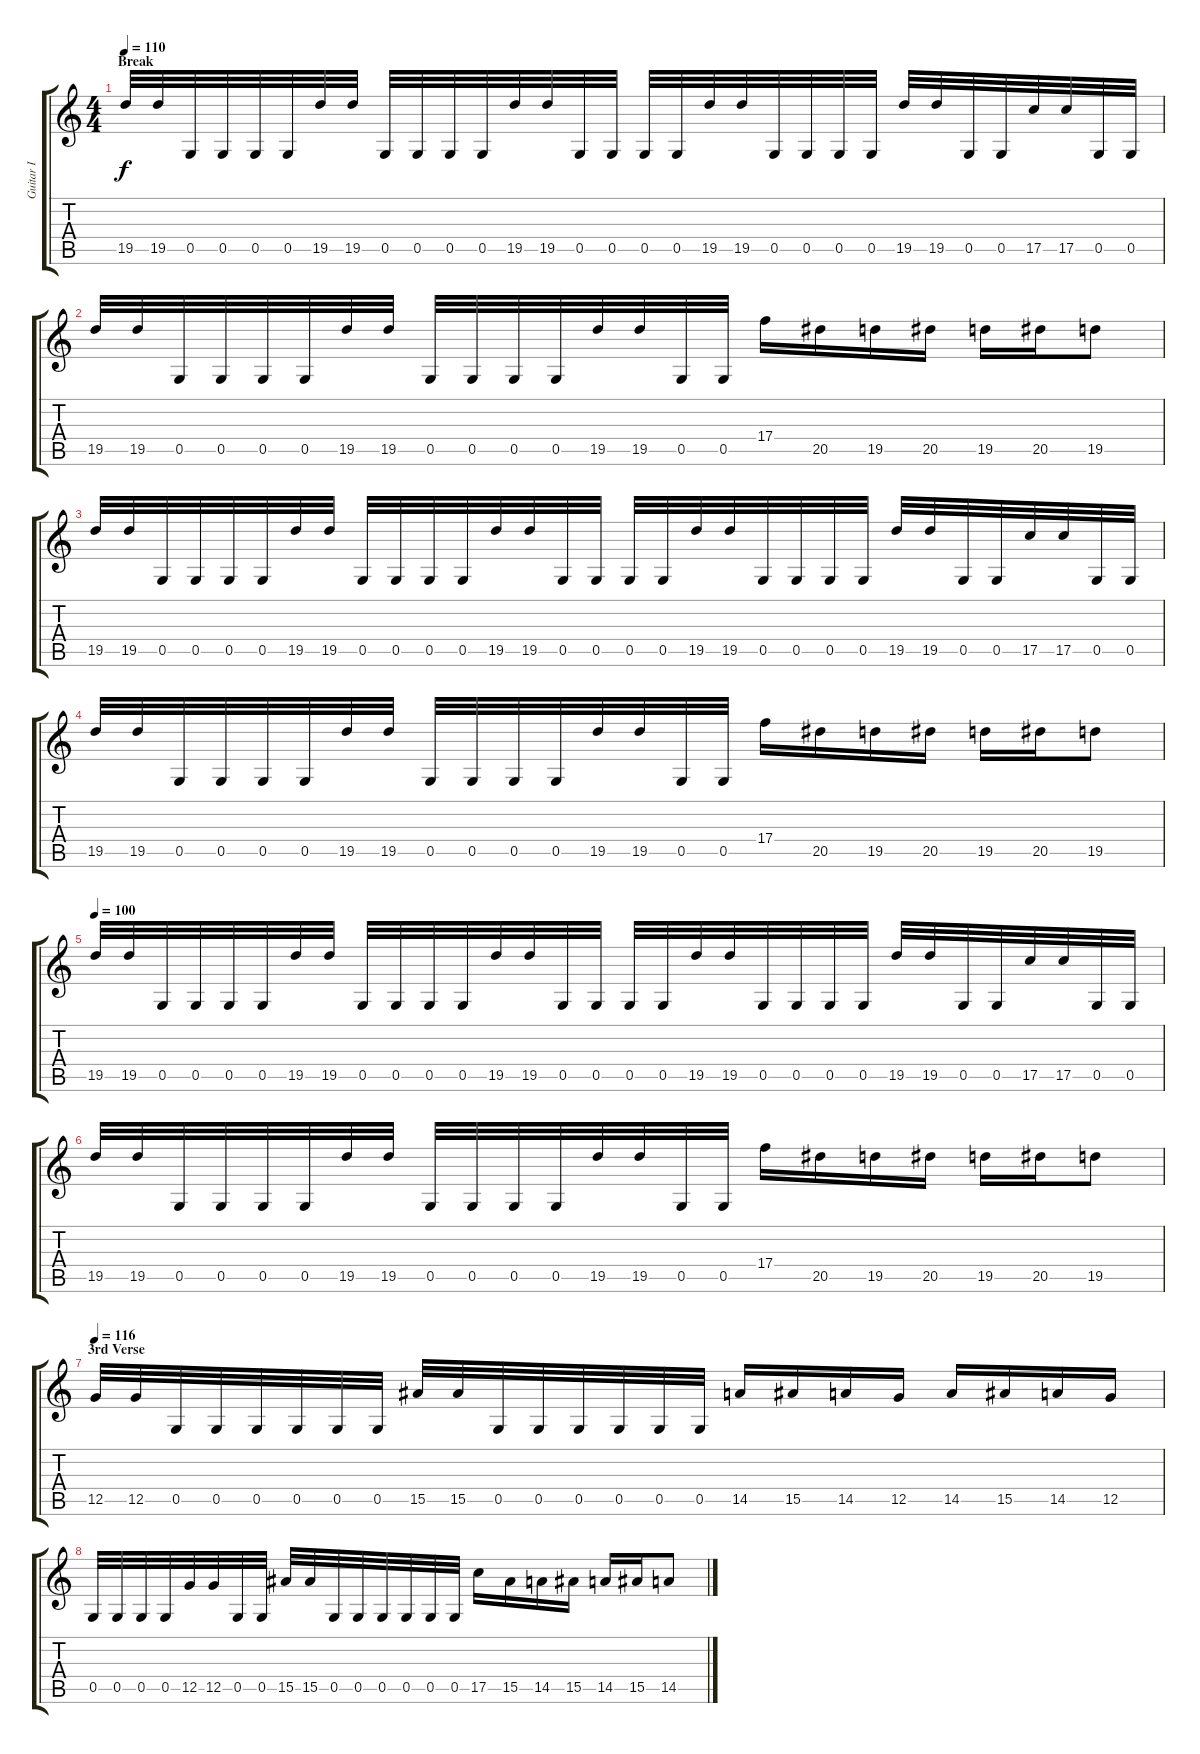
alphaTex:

\track ("Guitar I" "Guitar I") {instrument distortionguitar}
\staff {score tabs}
\tuning (D4 A3 F3 C3 G2 D2) {hide}
\ts (4 4)
\section ("" "Break")
\tempo 110
\clef g2
\ks c
19.5.32{dy f} 19.5.32 0.5.32 0.5.32 0.5.32 0.5.32 19.5.32 19.5.32 0.5.32 0.5.32 0.5.32 0.5.32 19.5.32 19.5.32 0.5.32 0.5.32 0.5.32 0.5.32 19.5.32 19.5.32 0.5.32 0.5.32 0.5.32 0.5.32 19.5.32 19.5.32 0.5.32 0.5.32 17.5.32 17.5.32 0.5.32 0.5.32 |
19.5.32 19.5.32 0.5.32 0.5.32 0.5.32 0.5.32 19.5.32 19.5.32 0.5.32 0.5.32 0.5.32 0.5.32 19.5.32 19.5.32 0.5.32 0.5.32 17.4.16 20.5.16 19.5.16 20.5.16 19.5.16 20.5.16 19.5.8 |
19.5.32 19.5.32 0.5.32 0.5.32 0.5.32 0.5.32 19.5.32 19.5.32 0.5.32 0.5.32 0.5.32 0.5.32 19.5.32 19.5.32 0.5.32 0.5.32 0.5.32 0.5.32 19.5.32 19.5.32 0.5.32 0.5.32 0.5.32 0.5.32 19.5.32 19.5.32 0.5.32 0.5.32 17.5.32 17.5.32 0.5.32 0.5.32 |
19.5.32 19.5.32 0.5.32 0.5.32 0.5.32 0.5.32 19.5.32 19.5.32 0.5.32 0.5.32 0.5.32 0.5.32 19.5.32 19.5.32 0.5.32 0.5.32 17.4.16 20.5.16 19.5.16 20.5.16 19.5.16 20.5.16 19.5.8 |
\tempo 100
19.5.32 19.5.32 0.5.32 0.5.32 0.5.32 0.5.32 19.5.32 19.5.32 0.5.32 0.5.32 0.5.32 0.5.32 19.5.32 19.5.32 0.5.32 0.5.32 0.5.32 0.5.32 19.5.32 19.5.32 0.5.32 0.5.32 0.5.32 0.5.32 19.5.32 19.5.32 0.5.32 0.5.32 17.5.32 17.5.32 0.5.32 0.5.32 |
19.5.32 19.5.32 0.5.32 0.5.32 0.5.32 0.5.32 19.5.32 19.5.32 0.5.32 0.5.32 0.5.32 0.5.32 19.5.32 19.5.32 0.5.32 0.5.32 17.4.16 20.5.16 19.5.16 20.5.16 19.5.16 20.5.16 19.5.8 |
\section ("" "3rd Verse")
\tempo 116
12.5.32 12.5.32 0.5.32 0.5.32 0.5.32 0.5.32 0.5.32 0.5.32 15.5.32 15.5.32 0.5.32 0.5.32 0.5.32 0.5.32 0.5.32 0.5.32 14.5.16 15.5.16 14.5.16 12.5.16 14.5.16 15.5.16 14.5.16 12.5.16 |
0.5.32 0.5.32 0.5.32 0.5.32 12.5.32 12.5.32 0.5.32 0.5.32 15.5.32 15.5.32 0.5.32 0.5.32 0.5.32 0.5.32 0.5.32 0.5.32 17.5.16 15.5.16 14.5.16 15.5.16 14.5.16 15.5.16 14.5.8
